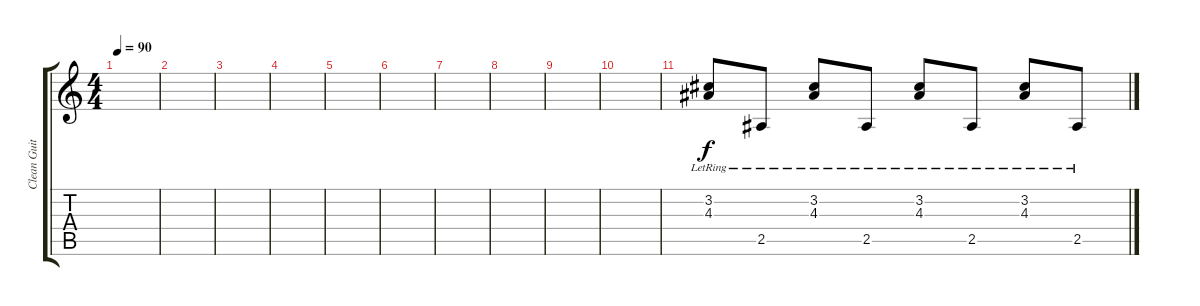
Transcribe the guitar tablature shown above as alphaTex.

\track ("Clean Guitar" "Clean Guit") {instrument electricguitarclean}
\staff {score tabs}
\tuning (Eb4 Bb3 Gb3 Db3 Ab2 Db2) {hide}
\ts (4 4)
\tempo 90
\clef g2
\ks c
|
|
|
|
|
|
|
|
|
|
(3.2{lr} 4.3{lr}).8 2.5{lr}.8 (3.2{lr} 4.3{lr}).8 2.5{lr}.8 (3.2{lr} 4.3{lr}).8 2.5{lr}.8 (3.2{lr} 4.3{lr}).8 2.5{lr}.8
